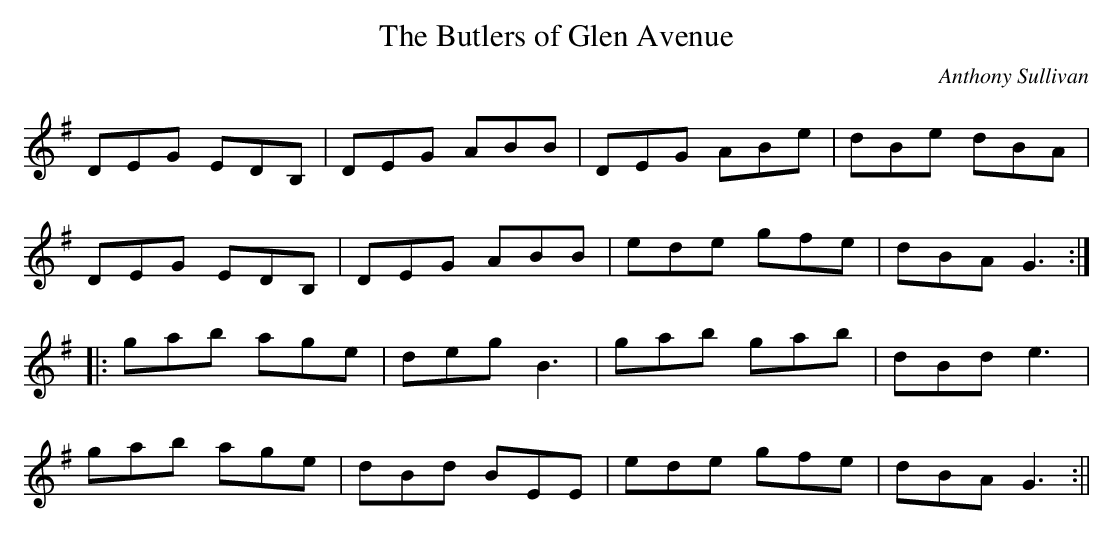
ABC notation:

X:1
T:Butlers of Glen Avenue, The
C:Anthony Sullivan
L:1/8
K:G
DEG EDB,|DEG ABB|DEG ABe|dBe dBA|
DEG EDB,|DEG ABB|ede gfe|dBA G3:|
|:gab age|deg B3|gab gab|dBd e3|
gab age|dBd BEE|ede gfe|dBA G3:||
